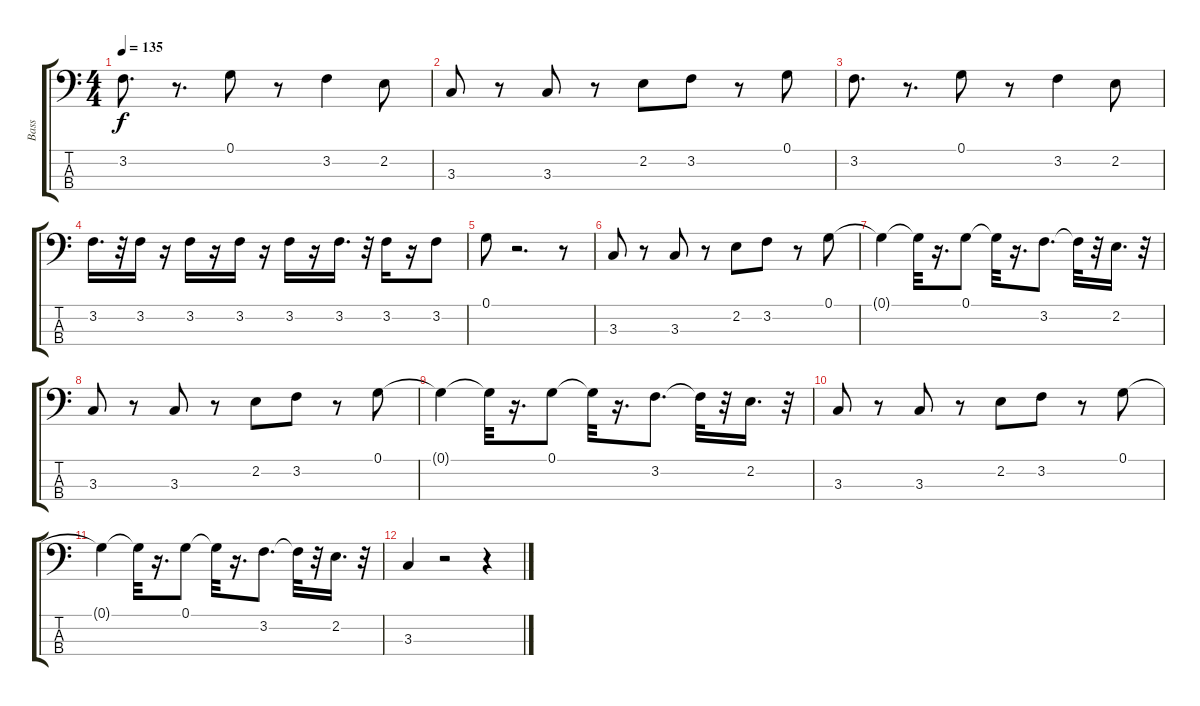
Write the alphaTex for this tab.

\track ("Bass" "Bass") {instrument electricbassfinger}
\staff {score tabs}
\tuning (G2 D2 A1 E1) {hide}
\ts (4 4)
\tempo 135
\clef f4
\ks c
3.2.8{d dy f} r.8{d} 0.1.8 r.8 3.2.4 2.2.8 |
3.3.8 r.8 3.3.8 r.8 2.2.8 3.2.8 r.8 0.1.8 |
3.2.8{d} r.8{d} 0.1.8 r.8 3.2.4 2.2.8 |
3.2.16{d} r.32 3.2.16 r.16 3.2.16 r.16 3.2.16 r.16 3.2.16 r.16 3.2.16{d} r.32 3.2.16 r.16 3.2.8 |
0.1.8 r.2{d} r.8 |
3.3.8 r.8 3.3.8 r.8 2.2.8 3.2.8 r.8 0.1.8 |
0.1{t}.4 0.1{t}.32 r.16{d} 0.1.8 0.1{t}.32 r.16{d} 3.2.8{d} 3.2{t}.32 r.32 2.2.16{d} r.32 |
3.3.8 r.8 3.3.8 r.8 2.2.8 3.2.8 r.8 0.1.8 |
0.1{t}.4 0.1{t}.32 r.16{d} 0.1.8 0.1{t}.32 r.16{d} 3.2.8{d} 3.2{t}.32 r.32 2.2.16{d} r.32 |
3.3.8 r.8 3.3.8 r.8 2.2.8 3.2.8 r.8 0.1.8 |
0.1{t}.4 0.1{t}.32 r.16{d} 0.1.8 0.1{t}.32 r.16{d} 3.2.8{d} 3.2{t}.32 r.32 2.2.16{d} r.32 |
3.3.4 r.2 r.4
